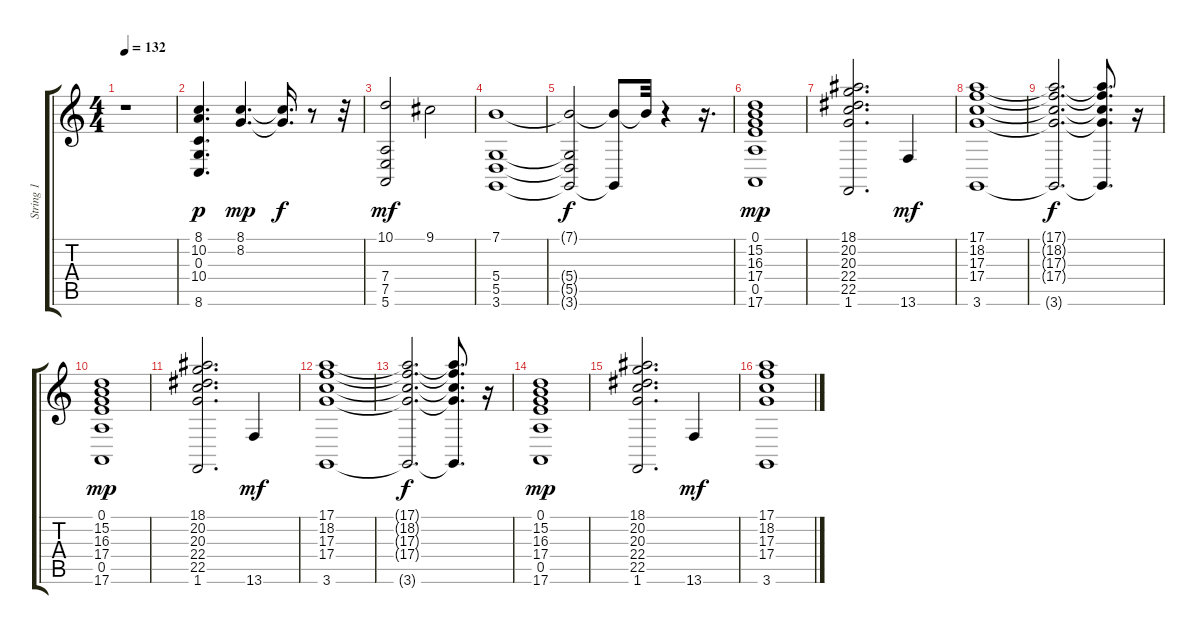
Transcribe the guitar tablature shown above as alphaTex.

\track ("String 1" "String 1") {instrument stringensemble1}
\staff {score tabs}
\tuning (E4 B3 G3 D3 A2 E2) {hide}
\ts (4 4)
\tempo 132
\clef g2
\ks c
r.1{dy mf} |
(8.1 10.2 0.3 10.4 8.6).4{d dy p} (8.1 8.2).4{d dy mp} (8.1{t} 8.2{t}).16{d dy f} r.8 r.32 |
(10.1 7.4 7.5 5.6).2{dy mf} 9.1.2 |
(7.1 5.4 5.5 3.6).1 |
(7.1{t} 5.4{t} 5.5{t} 3.6{t}).2{dy f} (7.1{t} 3.6{t}).8 7.1{t}.32 r.4 r.16{d} |
(0.1 15.2 16.3 17.4 0.5 17.6).1{dy mp} |
(18.1 20.2 20.3 22.4 22.5 1.6).2{d} 13.6.4{dy mf} |
(17.1 18.2 17.3 17.4 3.6).1 |
(17.1{t} 18.2{t} 17.3{t} 17.4{t} 3.6{t}).2{d dy f} (17.1{t} 18.2{t} 17.3{t} 17.4{t} 3.6{t}).8{d} r.16 |
(0.1 15.2 16.3 17.4 0.5 17.6).1{dy mp} |
(18.1 20.2 20.3 22.4 22.5 1.6).2{d} 13.6.4{dy mf} |
(17.1 18.2 17.3 17.4 3.6).1 |
(17.1{t} 18.2{t} 17.3{t} 17.4{t} 3.6{t}).2{d dy f} (17.1{t} 18.2{t} 17.3{t} 17.4{t} 3.6{t}).8{d} r.16 |
(0.1 15.2 16.3 17.4 0.5 17.6).1{dy mp} |
(18.1 20.2 20.3 22.4 22.5 1.6).2{d} 13.6.4{dy mf} |
(17.1 18.2 17.3 17.4 3.6).1
